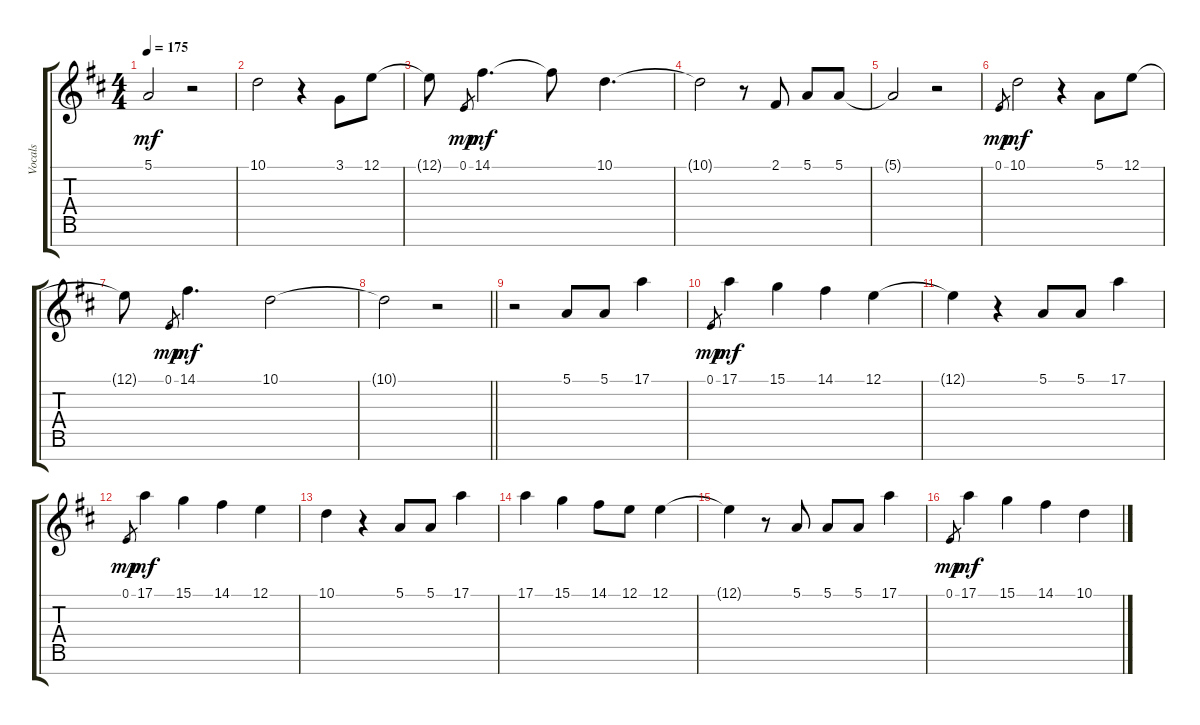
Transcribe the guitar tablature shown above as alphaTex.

\track ("Vocals" "Vocals") {instrument flute}
\staff {score tabs}
\tuning (E4 B3 G3 D3 A2 E2 B1) {hide}
\ts (4 4)
\tempo 175
\clef g2
\ks d
5.1{t}.2{dy mf} r.2 |
10.1.2 r.4 3.1.8 12.1.8 |
12.1{t}.8 0.1.8{gr dy mp} 14.1.4{d dy mf} 14.1{t}.8 10.1.4{d} |
10.1{t}.2 r.8 2.1.8 5.1.8 5.1.8 |
5.1{t}.2 r.2 |
0.1.8{gr dy mp} 10.1.2{dy mf} r.4 5.1.8 12.1.8 |
12.1{t}.8 0.1.8{gr dy mp} 14.1.4{d dy mf} 10.1.2 |
\barLineRight lightlight
10.1{t}.2 r.2 |
r.2 5.1.8 5.1.8 17.1.4 |
0.1.8{gr dy mp} 17.1.4{dy mf} 15.1.4 14.1.4 12.1.4 |
12.1{t}.4 r.4 5.1.8 5.1.8 17.1.4 |
0.1.8{gr dy mp} 17.1.4{dy mf} 15.1.4 14.1.4 12.1.4 |
10.1.4 r.4 5.1.8 5.1.8 17.1.4 |
17.1.4 15.1.4 14.1.8 12.1.8 12.1.4 |
12.1{t}.4 r.8 5.1.8 5.1.8 5.1.8 17.1.4 |
0.1.8{gr dy mp} 17.1.4{dy mf} 15.1.4 14.1.4 10.1.4
